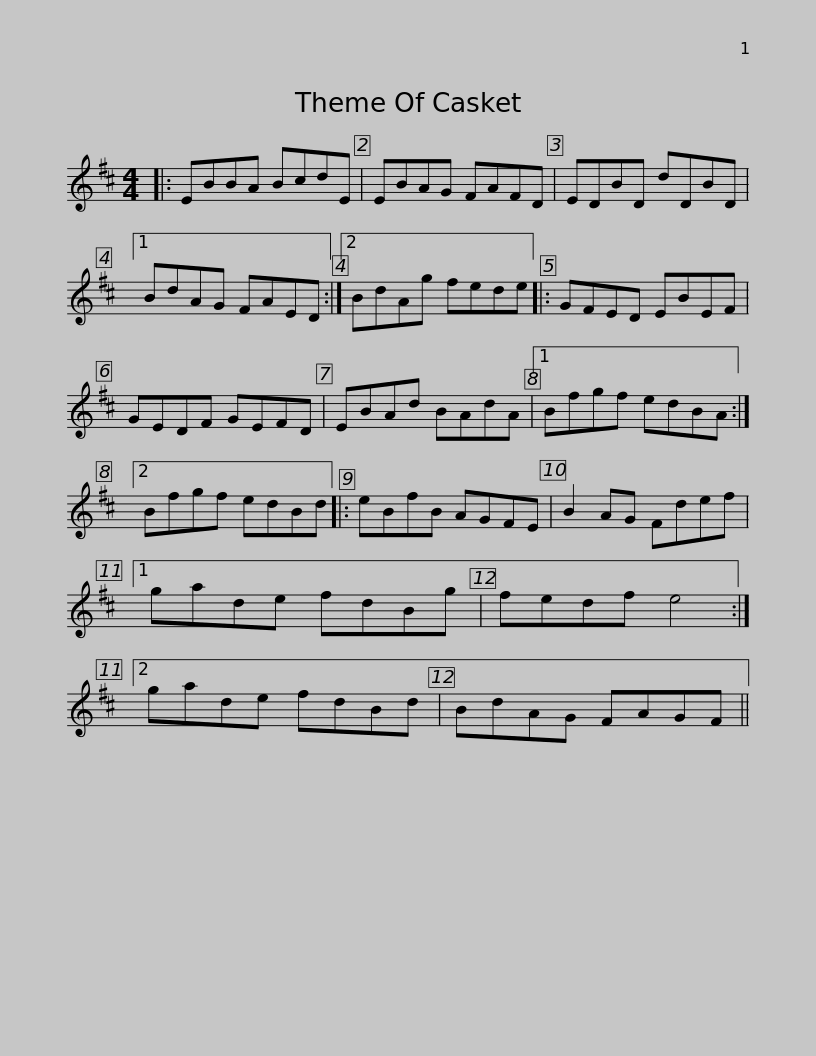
X:1
L:1/8
M:4/4
I:linebreak $
K:D
V:1 treble
V:1
|: EBBA BcdE | EBAG FAFD | EDBD dDBD |1 BdAG FAED :|2 BdAg fede |:$ %5
 GFED EBEF | GEDF GEFD | EBAd BAdA |1 Bfgf edBA :|2 Bfgf edBd |:$ %10
 eBfB AGFE | B2 AG Fdef |1 gade fdBg | fedf e4 :|2 gade fdBd |$ %15
 BdAG FAGF || %16
